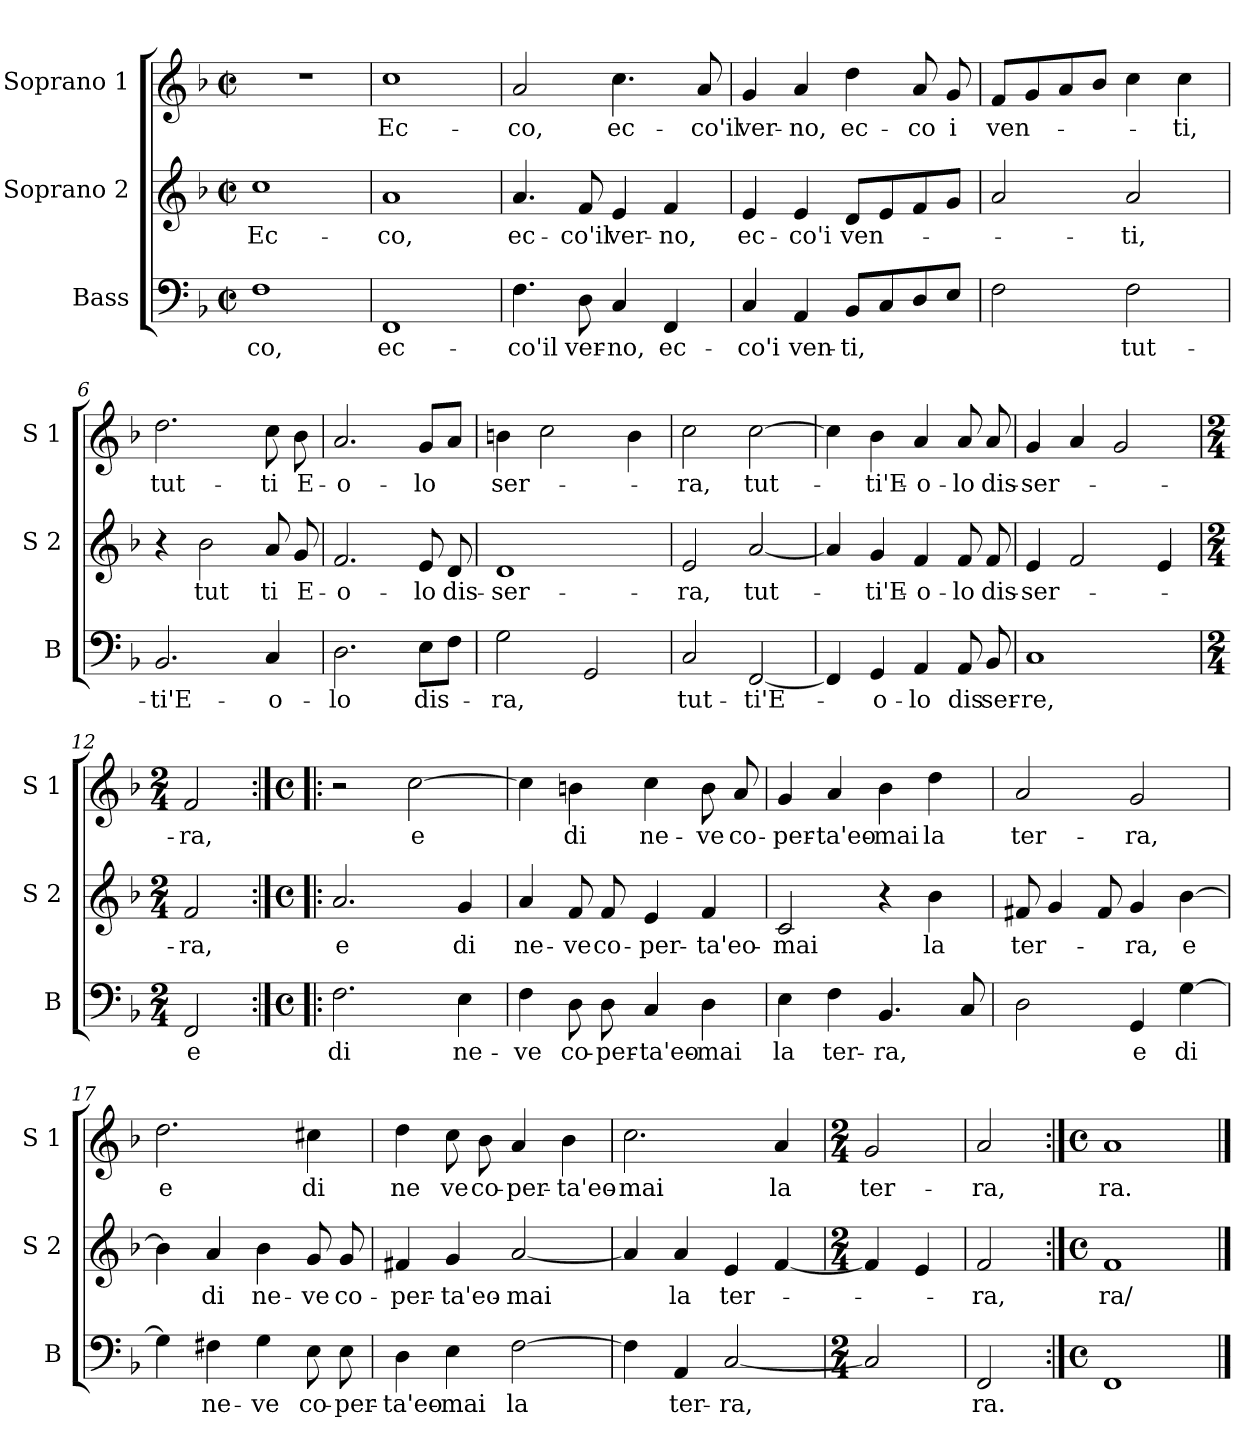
**kern	**text	**kern	**text	**kern	**text
*part3	*part3	*part2	*part2	*part1	*part1
*staff3	*staff3	*staff2	*staff2	*staff1	*staff1
*I"Bass	*	*I"Soprano 2	*	*I"Soprano 1	*
*I'B	*	*I'S 2	*	*I'S 1	*
*clefF4	*	*clefG2	*	*clefG2	*
*k[b-]	*	*k[b-]	*	*k[b-]	*
*F:	*	*F:	*	*F:	*
*M2/2	*	*M2/2	*	*M2/2	*
*met(c|)	*	*met(c|)	*	*met(c|)	*
=1	=1	=1	=1	=1	=1
!	!LO:LY:b	!	!LO:LY:b	!	!
1F	co,	1cc	Ec-	1r	.
=2	=2	=2	=2	=2	=2
!	!LO:LY:b	!	!LO:LY:b	!	!LO:LY:b
1FF	ec-	1a	-co,	1cc	Ec-
=3	=3	=3	=3	=3	=3
!	!LO:LY:b	!	!LO:LY:b	!	!LO:LY:b
4.F\	-co'il	4.a/	ec-	2a/	-co,
!	!LO:LY:b	!	!LO:LY:b	!	!
8D\	ver-	8f/	-co'il	.	.
!	!LO:LY:b	!	!LO:LY:b	!	!LO:LY:b
4C/	-no,	4e/	ver-	4.cc\	ec-
!	!LO:LY:b	!	!LO:LY:b	!	!
4FF/	ec-	4f/	-no,	.	.
!	!	!	!	!	!LO:LY:b
.	.	.	.	8a/	-co'il
=4	=4	=4	=4	=4	=4
!	!LO:LY:b	!	!LO:LY:b	!	!LO:LY:b
4C/	-co'i	4e/	ec-	4g/	ver-
!	!LO:LY:b	!	!LO:LY:b	!	!LO:LY:b
4AA/	ven-	4e/	-co'i	4a/	-no,
!	!LO:LY:b	!	!LO:LY:b	!	!LO:LY:b
8BB-/L	-ti,	8d/L	ven-	4dd\	ec-
8C/	.	8e/	.	.	.
!	!	!	!	!	!LO:LY:b
8D/	.	8f/	.	8a/	-co
!	!	!	!	!	!LO:LY:b
8E/J	.	8g/J	.	8g/	i
!!LO:LB:g=z
=5	=5	=5	=5	=5	=5
!	!	!	!	!	!LO:LY:b
2F\	.	2a/	.	8f/L	ven-
.	.	.	.	8g/	.
.	.	.	.	8a/	.
.	.	.	.	8b-/J	.
!	!LO:LY:b	!	!LO:LY:b	!	!
2F\	tut-	2a/	-ti,	4cc\	.
!	!	!	!	!	!LO:LY:b
.	.	.	.	4cc\	-ti,
=6	=6	=6	=6	=6	=6
!	!LO:LY:b	!	!	!	!LO:LY:b
2.BB-/	-ti'E-	4r	.	2.dd\	tut-
!	!	!	!LO:LY:b	!	!
.	.	2b-\	tut	.	.
!	!LO:LY:b	!	!LO:LY:b	!	!LO:LY:b
4C/	-o-	8a/	ti	8cc\	-ti
!	!	!	!LO:LY:b	!	!LO:LY:b
.	.	8g/	E-	8b-\	E-
=7	=7	=7	=7	=7	=7
!	!LO:LY:b	!	!LO:LY:b	!	!LO:LY:b
2.D\	-lo	2.f/	-o-	2.a/	-o-
!	!LO:LY:b	!	!LO:LY:b	!	!LO:LY:b
8E\L	dis-	8e/	-lo	8g/L	-lo
!	!	!	!LO:LY:b	!	!
8F\J	.	8d/	dis-	8a/J	.
=8	=8	=8	=8	=8	=8
!	!LO:LY:b	!	!LO:LY:b	!	!LO:LY:b
2G\	-ra,	1d	-ser-	4bn\	ser-
.	.	.	.	2cc\	.
2GG/	.	.	.	.	.
.	.	.	.	4b\	.
!!LO:LB:g=z
=9	=9	=9	=9	=9	=9
!	!LO:LY:b	!	!LO:LY:b	!	!LO:LY:b
2C/	tut-	2e/	-ra,	2cc\	-ra,
!	!LO:LY:b	!	!LO:LY:b	!	!LO:LY:b
[2FF/	-ti'E-	[2a/	tut-	[2cc\	tut-
=10	=10	=10	=10	=10	=10
4FF/]	.	4a/]	.	4cc\]	.
!	!LO:LY:b	!	!LO:LY:b	!	!LO:LY:b
4GG/	-o-	4g/	-ti'E-	4b-\	-ti'E-
!	!LO:LY:b	!	!LO:LY:b	!	!LO:LY:b
4AA/	-lo	4f/	-o-	4a/	-o-
!	!LO:LY:b	!	!LO:LY:b	!	!LO:LY:b
8AA/	dis	8f/	-lo	8a/	-lo
!	!LO:LY:b	!	!LO:LY:b	!	!LO:LY:b
8BB-/	ser-	8f/	dis-	8a/	dis-
=11	=11	=11	=11	=11	=11
!	!LO:LY:b	!	!LO:LY:b	!	!LO:LY:b
1C	-re,	4e/	-ser-	4g/	-ser-
.	.	2f/	.	4a/	.
.	.	.	.	2g/	.
.	.	4e/	.	.	.
=12	=12	=12	=12	=12	=12
*M2/4	*	*M2/4	*	*M2/4	*
!	!LO:LY:b	!	!LO:LY:b	!	!LO:LY:b
2FF/	e	2f/	-ra,	2f/	-ra,
!!LO:PB:g=z
=13:|!|:	=13:|!|:	=13:|!|:	=13:|!|:	=13:|!|:	=13:|!|:
*M4/4	*	*M4/4	*	*M4/4	*
*met(c)	*	*met(c)	*	*met(c)	*
!	!LO:LY:b	!	!LO:LY:b	!	!
2.F\	di	2.a/	e	2r	.
!	!	!	!	!	!LO:LY:b
.	.	.	.	[2cc\	e
!	!LO:LY:b	!	!LO:LY:b	!	!
4E\	ne-	4g/	di	.	.
=14	=14	=14	=14	=14	=14
!	!LO:LY:b	!	!LO:LY:b	!	!
4F\	-ve	4a/	ne-	4cc\]	.
!	!LO:LY:b	!	!LO:LY:b	!	!LO:LY:b
8D\	co-	8f/	-ve	4bn\	di
!	!LO:LY:b	!	!LO:LY:b	!	!
8D\	-per-	8f/	co-	.	.
!	!LO:LY:b	!	!LO:LY:b	!	!LO:LY:b
4C/	-ta'eo-	4e/	-per-	4cc\	ne-
!	!LO:LY:b	!	!LO:LY:b	!	!LO:LY:b
4D\	-mai	4f/	-ta'eo-	8b\	-ve
!	!	!	!	!	!LO:LY:b
.	.	.	.	8a/	co-
=15	=15	=15	=15	=15	=15
!	!LO:LY:b	!	!LO:LY:b	!	!LO:LY:b
4E\	la	2c/	-mai	4g/	-per-
!	!LO:LY:b	!	!	!	!LO:LY:b
4F\	ter-	.	.	4a/	-ta'eo-
!	!LO:LY:b	!	!	!	!LO:LY:b
4.BB-/	-ra,	4r	.	4b-\	-mai
!	!	!	!LO:LY:b	!	!LO:LY:b
.	.	4b-\	la	4dd\	la
8C/	.	.	.	.	.
=16	=16	=16	=16	=16	=16
!	!	!	!LO:LY:b	!	!LO:LY:b
2D\	.	8f#X/	ter-	2a/	ter-
.	.	4g/	.	.	.
.	.	8f#/	.	.	.
!	!LO:LY:b	!	!LO:LY:b	!	!LO:LY:b
4GG/	e	4g/	-ra,	2g/	-ra,
!	!LO:LY:b	!	!LO:LY:b	!	!
[4G\	di	[4b-\	e	.	.
=17	=17	=17	=17	=17	=17
!	!	!	!	!	!LO:LY:b
4G\]	.	4b-\]	.	2.dd\	e
!	!LO:LY:b	!	!LO:LY:b	!	!
4F#X\	ne-	4a/	di	.	.
!	!LO:LY:b	!	!LO:LY:b	!	!
4G\	-ve	4b-\	ne-	.	.
!	!LO:LY:b	!	!LO:LY:b	!	!LO:LY:b
8E\	co-	8g/	-ve	4cc#X\	di
!	!LO:LY:b	!	!LO:LY:b	!	!
8E\	-per-	8g/	co-	.	.
!!LO:LB:g=z
=18	=18	=18	=18	=18	=18
!	!LO:LY:b	!	!LO:LY:b	!	!LO:LY:b
4D\	-ta'eo-	4f#X/	-per-	4dd\	ne
!	!LO:LY:b	!	!LO:LY:b	!	!LO:LY:b
4E\	-mai	4g/	-ta'eo-	8cc\	ve
!	!	!	!	!	!LO:LY:b
.	.	.	.	8b-\	co-
!	!LO:LY:b	!	!LO:LY:b	!	!LO:LY:b
[2F\	la	[2a/	-mai	4a/	-per-
!	!	!	!	!	!LO:LY:b
.	.	.	.	4b-\	-ta'eo-
=19	=19	=19	=19	=19	=19
!	!	!	!	!	!LO:LY:b
4F\]	.	4a/]	.	2.cc\	-mai
!	!LO:LY:b	!	!LO:LY:b	!	!
4AA/	ter-	4a/	la	.	.
!	!LO:LY:b	!	!LO:LY:b	!	!
[2C/	-ra,	4e/	ter-	.	.
!	!	!	!	!	!LO:LY:b
.	.	[4f/	.	4a/	la
=20	=20	=20	=20	=20	=20
*M2/4	*	*M2/4	*	*M2/4	*
!	!	!	!	!	!LO:LY:b
2C/]	.	4f/]	.	2g/	ter-
.	.	4e/	.	.	.
=21	=21	=21	=21	=21	=21
!	!LO:LY:b	!	!LO:LY:b	!	!LO:LY:b
2FF/	ra.	2f/	-ra,	2a/	-ra,
=22:|!	=22:|!	=22:|!	=22:|!	=22:|!	=22:|!
*M4/4	*	*M4/4	*	*M4/4	*
*met(c)	*	*met(c)	*	*met(c)	*
!	!	!	!LO:LY:b	!	!LO:LY:b
1FF	.	1f	ra/	1a	ra.
==	==	==	==	==	==
*-	*-	*-	*-	*-	*-
